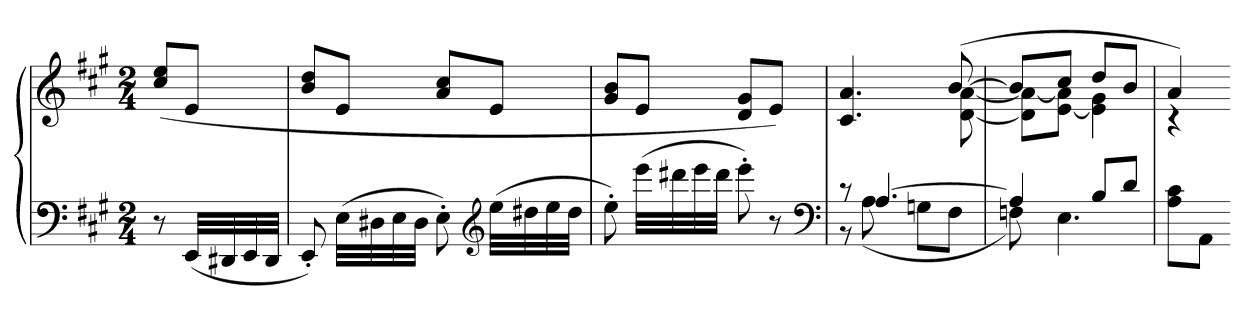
**kern	**kern
*part1	*part1
*staff2	*staff1
*clefF4	*clefG2
*k[f#c#g#]	*k[f#c#g#]
*A:	*A:
*M2/4	*M2/4
=	=
8r	(8cc# 8eeL
(32EELLL	8eJ
32DD#X	.
32EE	.
32DD#JJJ	.
=	=
8EE')	8b 8ddL
(32ELLL	8eJ
32D#X	.
32E	.
32D#JJJ	.
8E')	8a 8cc#L
*clefG2	*
(32eeLLL	8eJ
32dd#X	.
32ee	.
32dd#JJJ	.
=	=
8ee')	8g# 8bL
(32eeeLLL	8eJ
32ddd#X	.
32eee	.
32ddd#JJJ	.
8eee')	8d 8g#L
8r	8eJ)
*clefF4	*
=	=
*^	*^
8r	8r	4.c# 4.a	4.ryy
[4.A	(8A	.	.
.	8GnL	.	.
.	8F#J	([8b	[8d [8a
=	=	=	=
4A]	8Fn)	8bL]	8d] 8a_L
.	4.E	8cc#J	[8e 8a]J
8BL	.	8ddL	4e] 4g#
8dJ	.	8bJ	.
*v	*v	*	*
=	=	=
8A 8c#L	4a)	4r
8AAJ	.	.
*	*v	*v
=-	=-
*-	*-
